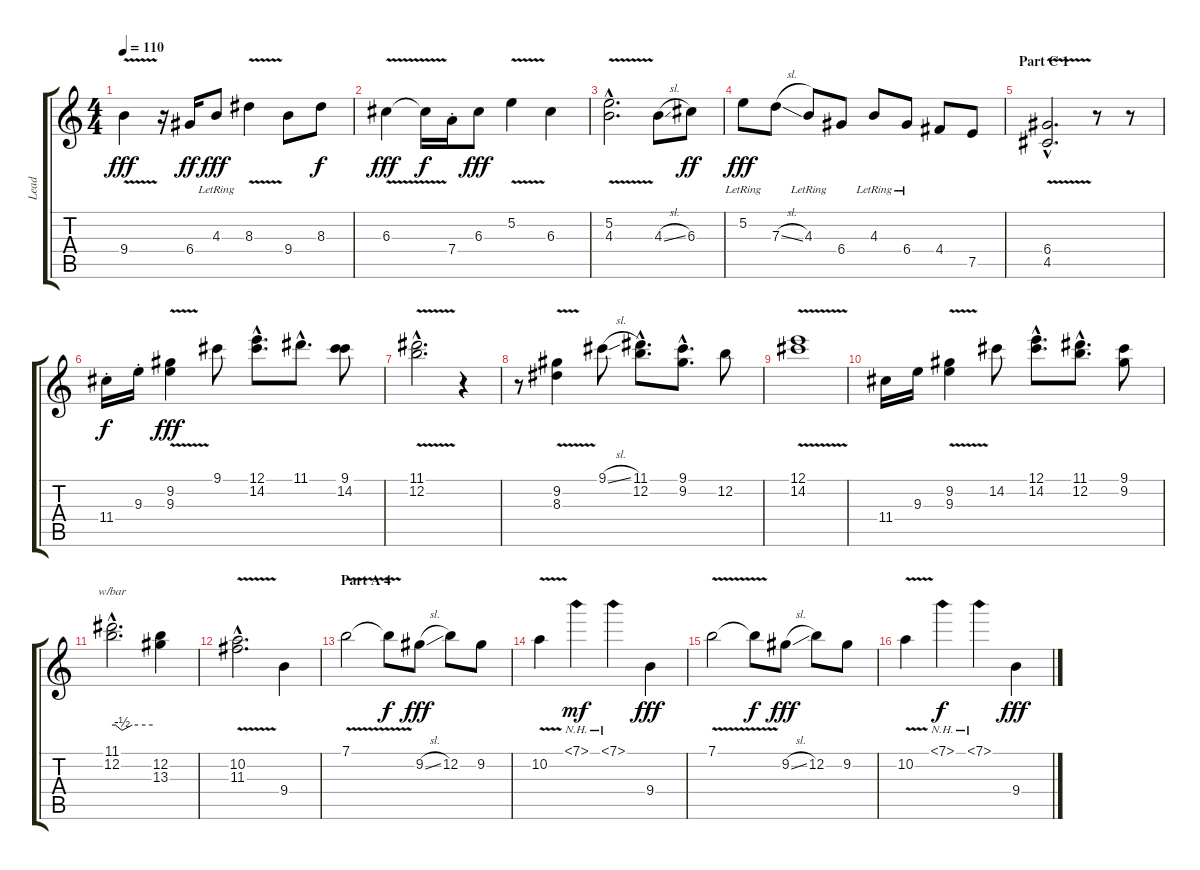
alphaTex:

\track ("Lead" "Lead") {instrument acousticguitarnylon}
\staff {score tabs}
\tuning (E4 B3 G3 D3 A2 E2) {hide}
\ts (4 4)
\tempo 110
\clef g2
\ks c
9.4{v}.4{dy fff} r.16 6.4.16{dy ff} 4.3{lr}.8{dy fff} 8.3{v}.4 9.4.8 8.3.8{dy f} |
6.3{v}.4{dy fff} 6.3{t}.16{dy f} 7.4{st}.16 6.3.8{dy fff} 5.2{v}.4 6.3.4 |
(5.2{hac} 4.3{v hac}).2{d} 4.3{sl}.8 6.3.8{dy ff} |
5.2{lr}.8{dy fff} 7.3{sl}.8 4.3{lr}.8 6.4.8 4.3{lr}.8 6.4{lr}.8 4.4.8 7.5.8 |
\section ("" "Part C 1")
(6.4{hac} 4.5{v hac}).2{d} r.8 r.8 |
11.4{st}.16{dy f instrument electricguitarjazz} 9.3{st}.16 (9.2{v} 9.3).4{dy fff} 9.1.8 (12.1{hac} 14.2{hac}).8{d} 11.1{hac}.8{d} (9.1 14.2).8 |
(11.1{v hac} 12.2{hac}).2{d} r.4 |
r.8 (9.2{v} 8.3).4 9.1{sl}.8 (11.1{hac} 12.2{hac}).8{d} (9.1{hac} 9.2{hac}).8{d} 12.2.8 |
(12.1{v} 14.2).1 |
11.4.16 9.3.16 (9.2{v} 9.3).4 14.2.8 (12.1{hac} 14.2{hac}).8{d} (11.1{hac} 12.2{hac}).8{d} (9.1 9.2).8 |
(11.1{hac} 12.2{hac}).2{d tbe (custom default 0 0 5 0 15 -2 30 0 60 0)} (12.2 13.3).4 |
(10.2{v hac} 11.3{hac}).2{d} 9.4.4{instrument electricguitarjazz} |
\section ("" "Part A 4")
7.1{v}.2 7.1{t}.8{dy f} 9.2{sl}.8{dy fff} 12.2.8 9.2.8 |
10.2{v}.4 7.1{nh}.4{dy mf} 7.1{nh}.4 9.4.4{dy fff} |
7.1{v}.2 7.1{t}.8{dy f} 9.2{sl}.8{dy fff} 12.2.8 9.2.8 |
10.2{v}.4 7.1{nh}.4{dy f} 7.1{nh}.4 9.4.4{dy fff}
